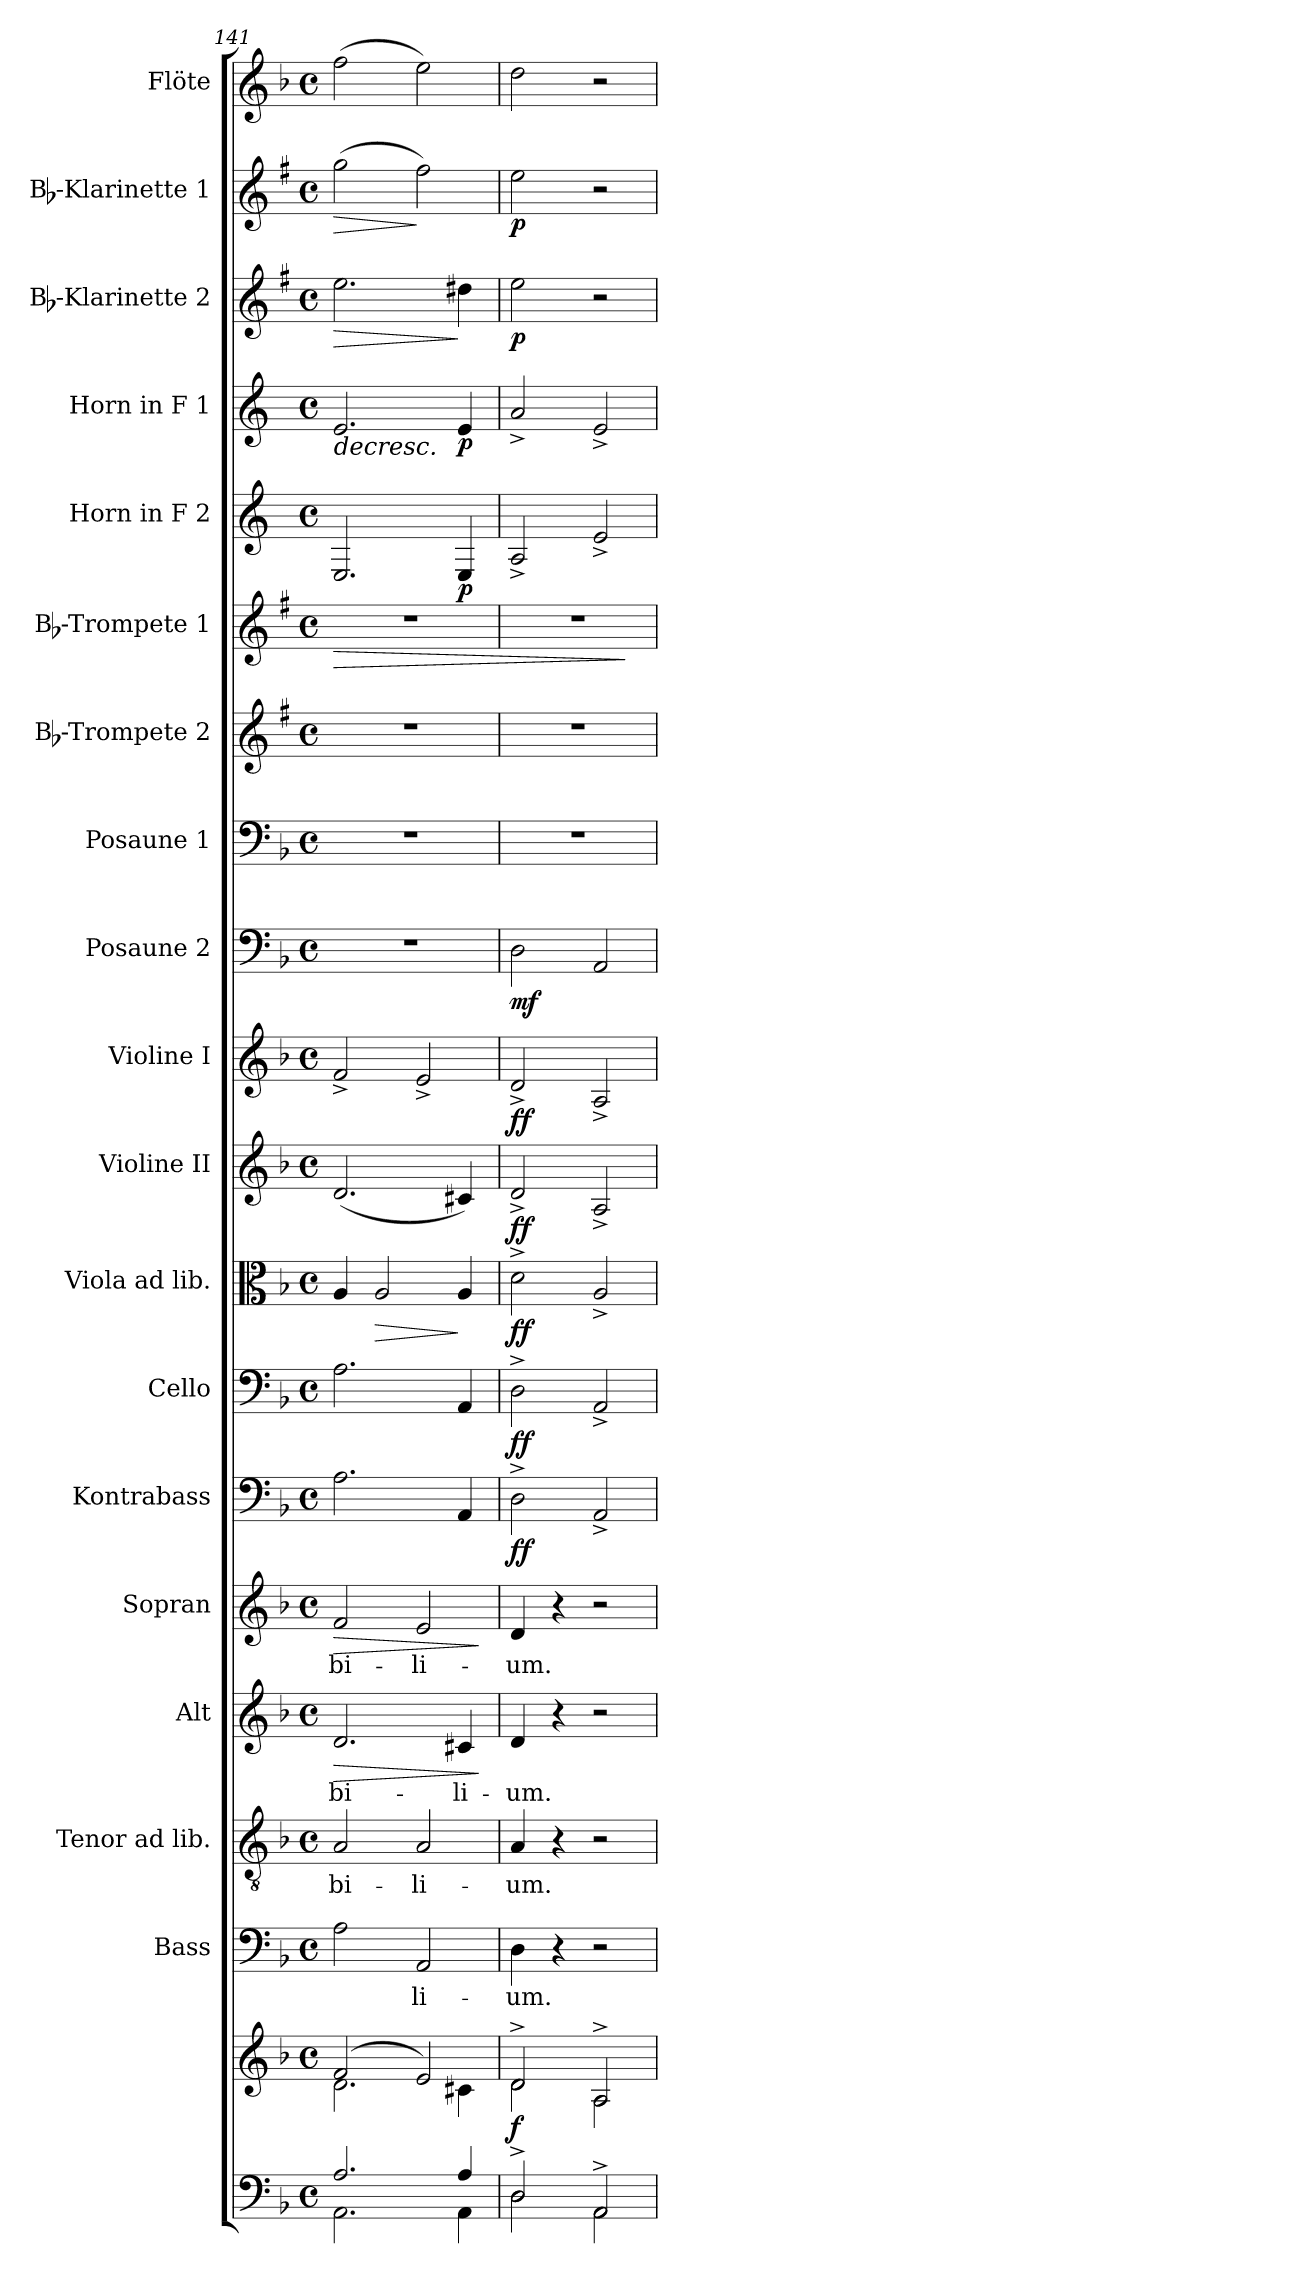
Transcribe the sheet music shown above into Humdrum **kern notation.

**kern	**kern	**dynam	**kern	**text	**kern	**text	**kern	**text	**dynam	**kern	**text	**dynam	**kern	**dynam	**kern	**dynam	**kern	**dynam	**kern	**dynam	**kern	**dynam	**kern	**dynam	**kern	**kern	**kern	**dynam	**kern	**dynam	**kern	**dynam	**kern	**dynam	**kern	**dynam	**kern
*part19	*part19	*part19	*part18	*part18	*part17	*part17	*part16	*part16	*part16	*part15	*part15	*part15	*part14	*part14	*part13	*part13	*part12	*part12	*part11	*part11	*part10	*part10	*part9	*part9	*part8	*part7	*part6	*part6	*part5	*part5	*part4	*part4	*part3	*part3	*part2	*part2	*part1
*staff20	*staff19	*staff19/20	*staff18	*staff18	*staff17	*staff17	*staff16	*staff16	*staff16	*staff15	*staff15	*staff15	*staff14	*staff14	*staff13	*staff13	*staff12	*staff12	*staff11	*staff11	*staff10	*staff10	*staff9	*staff9	*staff8	*staff7	*staff6	*staff6	*staff5	*staff5	*staff4	*staff4	*staff3	*staff3	*staff2	*staff2	*staff1
*	*	*	*I"Bass	*	*I"Tenor ad lib.	*	*I"Alt	*	*	*I"Sopran	*	*	*I"Kontrabass	*	*I"Cello	*	*I"Viola ad lib.	*	*I"Violine II	*	*I"Violine I	*	*I"Posaune 2	*	*I"Posaune 1	*I"Bb-Trompete 2	*I"Bb-Trompete 1	*	*I"Horn in F 2	*	*I"Horn in F 1	*	*I"Bb-Klarinette 2	*	*I"Bb-Klarinette 1	*	*I"Flöte
*	*	*	*I'B.	*	*I'T.	*	*I'A.	*	*	*I'S.	*	*	*I'Kb.	*	*	*	*I'Vla.	*	*I'Vl. II	*	*I'Vl. I	*	*I'Pos. 2	*	*I'Pos. 1	*I'Bb Trp. 2	*I'Bb Trp. 1	*	*	*	*	*	*I'Bb Kl. 2	*	*I'Bb Kl. 1	*	*I'Fl.
*clefF4	*clefG2	*	*clefF4	*	*clefGv2	*	*clefG2	*	*	*clefG2	*	*	*clefF4	*	*clefF4	*	*clefC3	*	*clefG2	*	*clefG2	*	*clefF4	*	*clefF4	*clefG2	*clefG2	*	*clefG2	*	*clefG2	*	*clefG2	*	*clefG2	*	*clefG2
*	*	*	*	*	*	*	*	*	*	*	*	*	*ITrd7c12	*	*	*	*	*	*	*	*	*	*	*	*	*ITrd1c2	*ITrd1c2	*	*ITrd4c7	*	*ITrd4c7	*	*ITrd1c2	*	*ITrd1c2	*	*
*k[b-]	*k[b-]	*	*k[b-]	*	*k[b-]	*	*k[b-]	*	*	*k[b-]	*	*	*k[b-]	*	*k[b-]	*	*k[b-]	*	*k[b-]	*	*k[b-]	*	*k[b-]	*	*k[b-]	*k[b-]	*k[b-]	*	*k[b-]	*	*k[b-]	*	*k[b-]	*	*k[b-]	*	*k[b-]
*F:	*F:	*	*F:	*	*F:	*	*F:	*	*	*F:	*	*	*F:	*	*F:	*	*F:	*	*F:	*	*F:	*	*F:	*	*F:	*F:	*F:	*	*F:	*	*F:	*	*F:	*	*F:	*	*F:
*M4/4	*M4/4	*	*M4/4	*	*M4/4	*	*M4/4	*	*	*M4/4	*	*	*M4/4	*	*M4/4	*	*M4/4	*	*M4/4	*	*M4/4	*	*M4/4	*	*M4/4	*M4/4	*M4/4	*	*M4/4	*	*M4/4	*	*M4/4	*	*M4/4	*	*M4/4
*met(c)	*met(c)	*	*met(c)	*	*met(c)	*	*met(c)	*	*	*met(c)	*	*	*met(c)	*	*met(c)	*	*met(c)	*	*met(c)	*	*met(c)	*	*met(c)	*	*met(c)	*met(c)	*met(c)	*	*met(c)	*	*met(c)	*	*met(c)	*	*met(c)	*	*met(c)
=141	=141	=141	=141	=141	=141	=141	=141	=141	=141	=141	=141	=141	=141	=141	=141	=141	=141	=141	=141	=141	=141	=141	=141	=141	=141	=141	=141	=141	=141	=141	=141	=141	=141	=141	=141	=141	=141
*^	*^	*	*	*	*	*	*	*	*	*	*	*	*	*	*	*	*	*	*	*	*	*	*	*	*	*	*	*	*	*	*	*	*	*	*	*	*
!	!	!	!	!	!	!	!	!LO:LY:b	!	!LO:LY:b	!LO:HP:b	!	!LO:LY:b	!LO:HP:b	!	!	!	!	!	!	!	!	!	!	!	!	!	!	!	!LO:HP:b	!	!	!	!LO:HP:b	!	!LO:HP:b	!	!LO:HP:b	!
2.A/	2.AA\	(2f/	2.d\	.	2A\	.	2A/	-bi-	2.d/	-bi-	>	2f/	-bi-	>	2.AA\	.	2.A\	.	4A/	.	(<2.d/	.	2f^</	.	1r	.	1r	1r	1r	>	2.AA/	.	2.A/	>	2.dd\	>	(>2ff\	>	(>2ff\
!	!	!	!	!	!	!	!	!	!	!	!	!	!	!	!	!	!	!	!	!LO:HP:b	!	!	!	!	!	!	!	!	!	!	!	!	!	!	!	!	!	!	!
.	.	.	.	.	.	.	.	.	.	.	.	.	.	.	.	.	.	.	2A/	>	.	.	.	.	.	.	.	.	.	.	.	.	.	.	.	.	.	.	.
!	!	!	!	!	!	!LO:LY:b	!	!LO:LY:b	!	!	!	!	!LO:LY:b	!	!	!	!	!	!	!	!	!	!	!	!	!	!	!	!	!	!	!	!	!	!	!	!	!	!
.	.	2e/)	.	.	2AA/	-li-	2A/	-li-	.	.	.	2e/	-li-	.	.	.	.	.	.	.	.	.	2e^</	.	.	.	.	.	.	.	.	.	.	.	.	.	2ee\)	]	2ee\)
!	!	!	!	!	!	!	!	!	!	!LO:LY:b	!	!	!	!	!	!	!	!	!	!	!	!	!	!	!	!	!	!	!	!	!	!LO:DY:b	!	!LO:DY:b	!	!	!	!	!
4A/	4AA\	.	4c#X\	.	.	.	.	.	4c#X/	-li-	.	.	.	.	4AAA/	.	4AA/	.	4A/	]	4c#X/)	.	.	.	.	.	.	.	.	.	4AA/	p	4A/	p	4cc#X\	]	.	.	.
*v	*v	*	*	*	*	*	*	*	*	*	*	*	*	*	*	*	*	*	*	*	*	*	*	*	*	*	*	*	*	*	*	*	*	*	*	*	*	*	*
*	*v	*v	*	*	*	*	*	*	*	*	*	*	*	*	*	*	*	*	*	*	*	*	*	*	*	*	*	*	*	*	*	*	*	*	*	*	*	*
.	.	.	.	.	.	.	.	.	]	.	.	]	.	.	.	.	.	.	.	.	.	.	.	.	.	.	.	.	.	.	.	]	.	.	.	.	.
=142	=142	=142	=142	=142	=142	=142	=142	=142	=142	=142	=142	=142	=142	=142	=142	=142	=142	=142	=142	=142	=142	=142	=142	=142	=142	=142	=142	=142	=142	=142	=142	=142	=142	=142	=142	=142	=142
*^	*^	*	*	*	*	*	*	*	*	*	*	*	*	*	*	*	*	*	*	*	*	*	*	*	*	*	*	*	*	*	*	*	*	*	*	*	*
!	!	!	!	!LO:DY:b	!	!LO:LY:b	!	!LO:LY:b	!	!LO:LY:b	!	!	!LO:LY:b	!	!	!LO:DY:b	!	!LO:DY:b	!	!LO:DY:b	!	!LO:DY:b	!	!LO:DY:b	!	!LO:DY:b	!	!	!	!	!	!	!	!	!	!LO:DY:b	!	!LO:DY:b	!
2D^</	2D\	2d^>/	2d\	f	4D\	-um.	4A/	-um.	4d/	-um.	.	4d/	-um.	.	2DD^>\	ff	2D^>\	ff	2d^>\	ff	2d^</	ff	2d^</	ff	2D\	mf	1r	1r	1r	.	2D^</	.	2d^</	.	2dd\	p	2dd\	p	2dd\
.	.	.	.	.	4r	.	4r	.	4r	.	.	4r	.	.	.	.	.	.	.	.	.	.	.	.	.	.	.	.	.	.	.	.	.	.	.	.	.	.	.
2AA^</	2AA\	2A^>/	2A\	.	2r	.	2r	.	2r	.	.	2r	.	.	2AAA^</	.	2AA^</	.	2A^</	.	2A^</	.	2A^</	.	2AA/	.	.	.	.	.	2A^</	.	2A^</	.	2r	.	2r	.	2r
*v	*v	*	*	*	*	*	*	*	*	*	*	*	*	*	*	*	*	*	*	*	*	*	*	*	*	*	*	*	*	*	*	*	*	*	*	*	*	*	*
*	*v	*v	*	*	*	*	*	*	*	*	*	*	*	*	*	*	*	*	*	*	*	*	*	*	*	*	*	*	*	*	*	*	*	*	*	*	*	*
.	.	.	.	.	.	.	.	.	.	.	.	.	.	.	.	.	.	.	.	.	.	.	.	.	.	.	.	]	.	.	.	.	.	.	.	.	.
=	=	=	=	=	=	=	=	=	=	=	=	=	=	=	=	=	=	=	=	=	=	=	=	=	=	=	=	=	=	=	=	=	=	=	=	=	=
*-	*-	*-	*-	*-	*-	*-	*-	*-	*-	*-	*-	*-	*-	*-	*-	*-	*-	*-	*-	*-	*-	*-	*-	*-	*-	*-	*-	*-	*-	*-	*-	*-	*-	*-	*-	*-	*-
